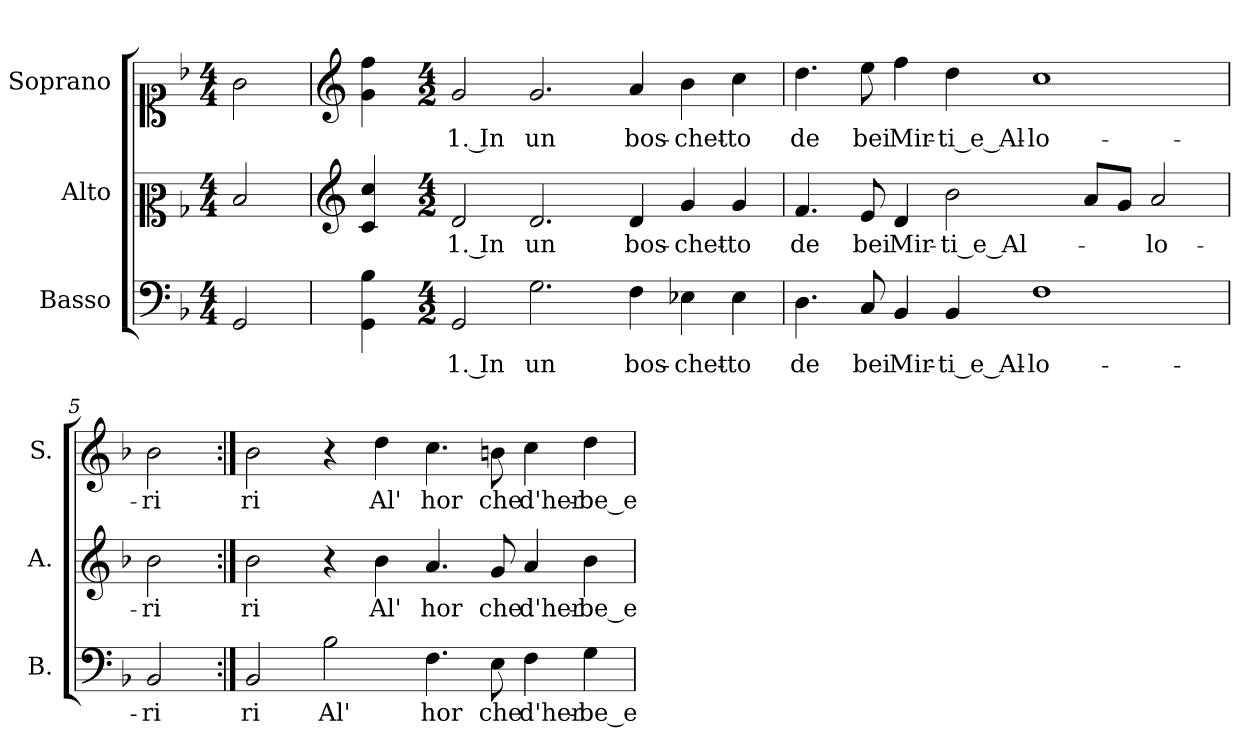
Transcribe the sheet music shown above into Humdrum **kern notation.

**kern	**text	**kern	**text	**kern	**text
*part3	*part3	*part2	*part2	*part1	*part1
*staff3	*staff3	*staff2	*staff2	*staff1	*staff1
*I"Basso	*	*I"Alto	*	*I"Soprano	*
*I'B.	*	*I'A.	*	*I'S.	*
!!LO:PB:g=z
*clefF4	*	*clefC2	*	*clefC1	*
*k[b-]	*	*k[b-]	*	*k[b-]	*
*F:	*	*F:	*	*F:	*
*M4/4	*	*M4/4	*	*M4/4	*
=1	=1	=1	=1	=1	=1
!LO:N:head=open	!	!LO:N:head=open	!	!LO:N:head=open	!
2GGi/	.	2di/	.	2gi\	.
=2	=2	=2	=2	=2	=2
*	*	*clefG2	*	*clefG2	*
4GGi\ 4B-i	.	4ci/ 4cci	.	4gi\ 4ffi	.
=3-	=3-	=3-	=3-	=3-	=3-
*M4/2	*	*M4/2	*	*M4/2	*
!	!LO:LY:b:color=#000000	!	!	!	!
!	!	!	!LO:LY:b:color=#000000	!	!
!	!	!	!	!	!LO:LY:b:color=#000000
2GGi/	1. In	2di/	1. In	2gi/	1. In
!	!LO:LY:b:color=#000000	!	!	!	!
!	!	!	!LO:LY:b:color=#000000	!	!
!	!	!	!	!	!LO:LY:b:color=#000000
2.Gi\	un	2.di/	un	2.gi/	un
!	!LO:LY:b:color=#000000	!	!	!	!
!	!	!	!LO:LY:b:color=#000000	!	!
!	!	!	!	!	!LO:LY:b:color=#000000
4Fi\	bos-	4di/	bos-	4ai/	bos-
!	!LO:LY:b:color=#000000	!	!	!	!
!	!	!	!LO:LY:b:color=#000000	!	!
!	!	!	!	!	!LO:LY:b:color=#000000
4E-Xi\	-chet-	4gi/	-chet-	4b-i\	-chet-
!	!LO:LY:b:color=#000000	!	!	!	!
!	!	!	!LO:LY:b:color=#000000	!	!
!	!	!	!	!	!LO:LY:b:color=#000000
4E-i\	-to	4gi/	-to	4cci\	-to
=4	=4	=4	=4	=4	=4
!	!LO:LY:b:color=#000000	!	!	!	!
!	!	!	!LO:LY:b:color=#000000	!	!
!	!	!	!	!	!LO:LY:b:color=#000000
4.Di\	de	4.fi/	de	4.ddi\	de
!	!LO:LY:b:color=#000000	!	!	!	!
!	!	!	!LO:LY:b:color=#000000	!	!
!	!	!	!	!	!LO:LY:b:color=#000000
8Ci/	bei	8ei/	bei	8eei\	bei
!	!LO:LY:b:color=#000000	!	!	!	!
!	!	!	!LO:LY:b:color=#000000	!	!
!	!	!	!	!	!LO:LY:b:color=#000000
4BB-i/	Mir-	4di/	Mir-	4ffi\	Mir-
!	!LO:LY:b:color=#000000	!	!	!	!
!	!	!	!LO:LY:b:color=#000000	!	!
!	!	!	!	!	!LO:LY:b:color=#000000
4BB-i/	-ti_e_Al-	2b-i\	-ti_e_Al-	4ddi\	-ti_e_Al-
!	!LO:LY:b:color=#000000	!	!	!	!
!	!	!	!	!	!LO:LY:b:color=#000000
1Fi	-lo-	.	.	1cci	-lo-
.	.	8ai/L	.	.	.
.	.	8gi/J	.	.	.
!	!	!	!LO:LY:b:color=#000000	!	!
.	.	2ai/	-lo-	.	.
=5	=5	=5	=5	=5	=5
!	!LO:LY:b:color=#000000	!	!	!	!
!	!	!	!LO:LY:b:color=#000000	!	!
!	!	!	!	!	!LO:LY:b:color=#000000
2BB-i/	-ri	2b-i\	-ri	2b-i\	-ri
!!LO:LB:g=z
=6:|!	=6:|!	=6:|!	=6:|!	=6:|!	=6:|!
!	!LO:LY:b:color=#000000	!	!	!	!
!	!	!	!LO:LY:b:color=#000000	!	!
!	!	!	!	!	!LO:LY:b:color=#000000
2BB-i/	ri	2b-i\	ri	2b-i\	ri
!	!LO:LY:b:color=#000000	!	!	!	!
2B-i\	Al'	4r	.	4r	.
!	!	!	!LO:LY:b:color=#000000	!	!
!	!	!	!	!	!LO:LY:b:color=#000000
.	.	4b-i\	Al'	4ddi\	Al'
!	!LO:LY:b:color=#000000	!	!	!	!
!	!	!	!LO:LY:b:color=#000000	!	!
!	!	!	!	!	!LO:LY:b:color=#000000
4.Fi\	hor	4.ai/	hor	4.cci\	hor
!	!LO:LY:b:color=#000000	!	!	!	!
!	!	!	!LO:LY:b:color=#000000	!	!
!	!	!	!	!	!LO:LY:b:color=#000000
8Ei\	che	8gi/	che	8bni\	che
!	!LO:LY:b:color=#000000	!	!	!	!
!	!	!	!LO:LY:b:color=#000000	!	!
!	!	!	!	!	!LO:LY:b:color=#000000
4Fi\	d'her-	4ai/	d'her-	4cci\	d'her-
!	!LO:LY:b:color=#000000	!	!	!	!
!	!	!	!LO:LY:b:color=#000000	!	!
!	!	!	!	!	!LO:LY:b:color=#000000
4Gi\	-be_e	4b-i\	-be_e	4ddi\	-be_e
=	=	=	=	=	=
*-	*-	*-	*-	*-	*-
